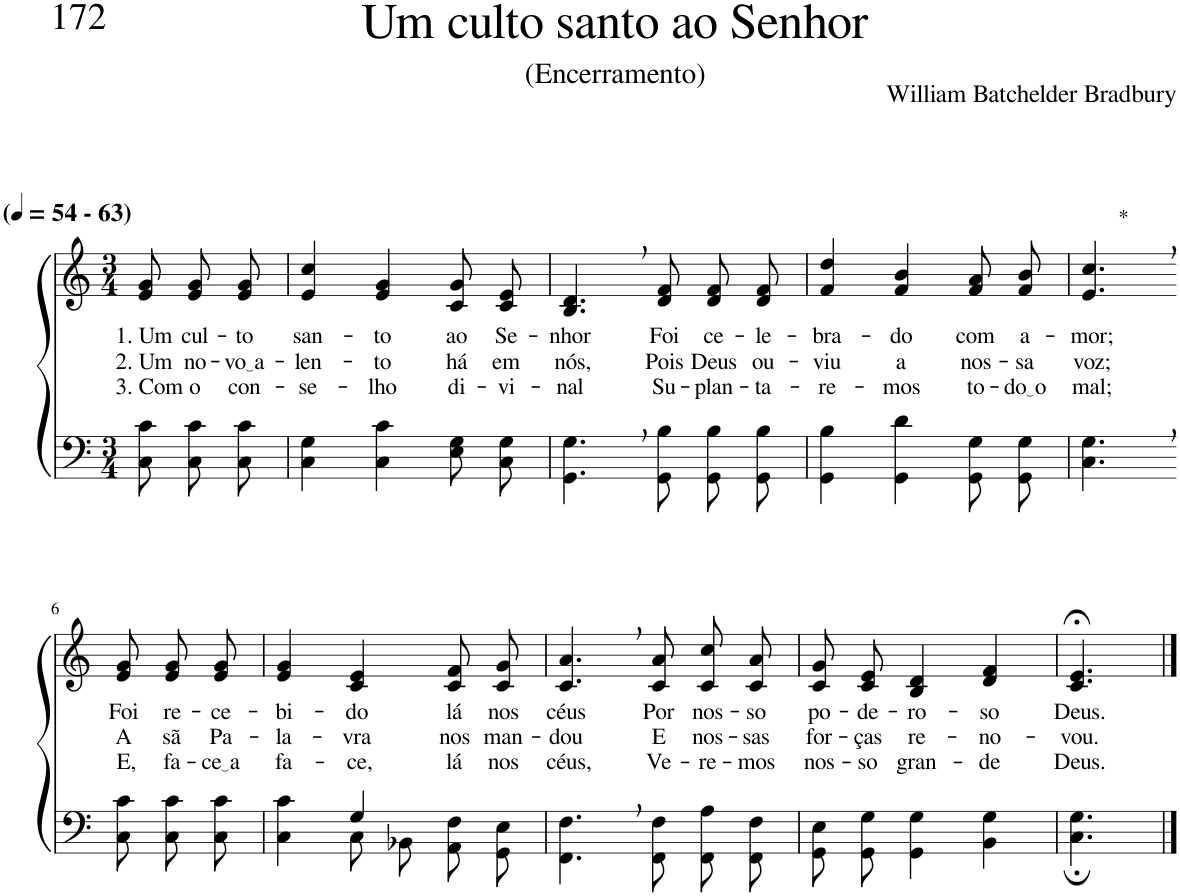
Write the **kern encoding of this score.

**kern	**kern	**text	**text	**text
*part2	*part1	*part1	*part1	*part1
*staff2	*staff1	*staff1	*staff1	*staff1
*I"Parte III e IV	*I"Parte I e II	*	*	*
*clefF4	*clefG2	*	*	*
*k[]	*k[]	*	*	*
*M3/4	*M3/4	*	*	*
*MM54	*MM54	*	*	*
=1	=1	=1	=1	=1
!	!LO:TX:a:B:t=(	!	!	!
!	!LO:TX:a:B:t=- 63)	!	!	!
!	!	!LO:LY:b	!LO:LY:b	!LO:LY:b
8C\ 8c\	8e/ 8g/	1. Um	2. Um	3. Com
!	!	!LO:LY:b	!LO:LY:b	!LO:LY:b
8C\ 8c\L	8e/ 8g/L	cul-	no-	o
!	!	!LO:LY:b	!LO:LY:b	!LO:LY:b
8C\ 8c\J	8e/ 8g/J	-to	vo a	con-
=2	=2	=2	=2	=2
!	!	!LO:LY:b	!LO:LY:b	!LO:LY:b
4C\ 4G\	4e/ 4cc/	san-	-len-	-se-
!	!	!LO:LY:b	!LO:LY:b	!LO:LY:b
4C\ 4c\	4e/ 4g/	-to	-to	-lho
!	!	!LO:LY:b	!LO:LY:b	!LO:LY:b
8E\ 8G\L	8c/ 8g/L	ao	há	di-
!	!	!LO:LY:b	!LO:LY:b	!LO:LY:b
8C\ 8G\J	8c/ 8e/J	Se-	em	-vi-
=3	=3	=3	=3	=3
!	!	!LO:LY:b	!LO:LY:b	!LO:LY:b
4.GG\, 4.G\,	4.B/, 4.d/,	-nhor	nós,	-nal
!	!	!LO:LY:b	!LO:LY:b	!LO:LY:b
8GG\ 8B\	8d/ 8f/	Foi	Pois	Su-
!	!	!LO:LY:b	!LO:LY:b	!LO:LY:b
8GG\ 8B\L	8d/ 8f/L	ce-	Deus	-plan-
!	!	!LO:LY:b	!LO:LY:b	!LO:LY:b
8GG\ 8B\J	8d/ 8f/J	-le-	ou-	-ta-
=4	=4	=4	=4	=4
!	!	!LO:LY:b	!LO:LY:b	!LO:LY:b
4GG\ 4B\	4f/ 4dd/	-bra-	-viu	-re-
!	!	!LO:LY:b	!LO:LY:b	!LO:LY:b
4GG\ 4d\	4f/ 4b/	-do	a	-mos
!	!	!LO:LY:b	!LO:LY:b	!LO:LY:b
8GG/ 8G/L	8f/ 8a/L	com	nos-	to-
!	!	!LO:LY:b	!LO:LY:b	!LO:LY:b
8GG/ 8G/J	8f/ 8b/J	a-	-sa	do o
=5	=5	=5	=5	=5
!	!LO:TX:a:t=*	!	!	!
!	!	!LO:LY:b	!LO:LY:b	!LO:LY:b
4.C\, 4.G\,	4.e/, 4.cc/,	-mor;	voz;	mal;
!!LO:LB:g=z
=6-	=6-	=6-	=6-	=6-
!	!	!LO:LY:b	!LO:LY:b	!LO:LY:b
8C\ 8c\	8e/ 8g/	Foi	A	E,
!	!	!LO:LY:b	!LO:LY:b	!LO:LY:b
8C\ 8c\L	8e/ 8g/L	re-	sã	fa-
!	!	!LO:LY:b	!LO:LY:b	!LO:LY:b
8C\ 8c\J	8e/ 8g/J	-ce-	Pa-	ce a
=7	=7	=7	=7	=7
*^	*	*	*	*
!	!	!	!LO:LY:b	!LO:LY:b	!LO:LY:b
4ryy	4C\ 4c\	4e/ 4g/	-bi-	-la-	fa-
!	!	!	!LO:LY:b	!LO:LY:b	!LO:LY:b
4G/	8C\L	4c/ 4e/	-do	-vra	-ce,
.	8BB-X\J	.	.	.	.
!	!	!	!LO:LY:b	!LO:LY:b	!LO:LY:b
4ryy	8AA/ 8F/L	8c/ 8f/L	lá	nos	lá
!	!	!	!LO:LY:b	!LO:LY:b	!LO:LY:b
.	8GG/ 8E/J	8c/ 8g/J	nos	man-	nos
=8	=8	=8	=8	=8	=8
!	!	!	!LO:LY:b	!LO:LY:b	!LO:LY:b
*v	*v	*	*	*	*
4.FF\, 4.F\,	4.c/, 4.a/,	céus	-dou	céus,
!	!	!LO:LY:b	!LO:LY:b	!LO:LY:b
8FF\ 8F\	8c/ 8a/	Por	E	Ve-
!	!	!LO:LY:b	!LO:LY:b	!LO:LY:b
8FF/ 8A/L	8c/ 8cc/L	nos-	nos-	-re-
!	!	!LO:LY:b	!LO:LY:b	!LO:LY:b
8FF/ 8F/J	8c/ 8a/J	-so	-sas	-mos
=9	=9	=9	=9	=9
!	!	!LO:LY:b	!LO:LY:b	!LO:LY:b
8GG/ 8E/L	8c/ 8g/L	po-	for-	nos-
!	!	!LO:LY:b	!LO:LY:b	!LO:LY:b
8GG/ 8G/J	8c/ 8e/J	-de-	-ças	-so
!	!	!LO:LY:b	!LO:LY:b	!LO:LY:b
4GG\ 4G\	4B/ 4d/	-ro-	re-	gran-
!	!	!LO:LY:b	!LO:LY:b	!LO:LY:b
4BB\ 4G\	4d/ 4f/	-so	-no-	-de
=10	=10	=10	=10	=10
!	!	!LO:LY:b	!LO:LY:b	!LO:LY:b
4.C\; 4.G\;	4.c/;< 4.e/;<	Deus.	-vou.	Deus.
==	==	==	==	==
*-	*-	*-	*-	*-
